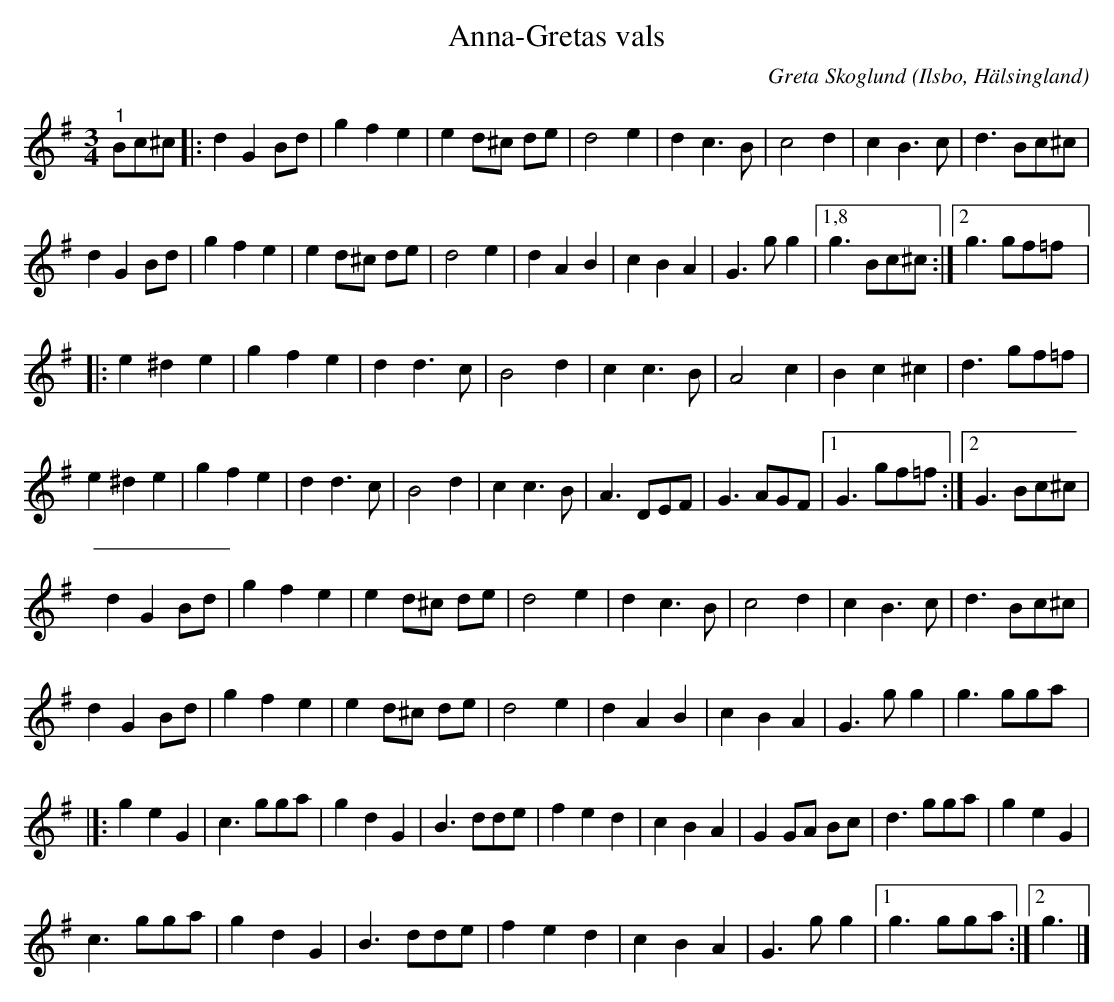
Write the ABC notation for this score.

X:1
T:Anna-Gretas vals
C:Greta Skoglund
O:Ilsbo, Hälsingland
L:1/8
M:3/4
K:G
V:1
"^1" Bc^c |: d2 G2 Bd | g2 f2 e2 | e2 d^c de | d4 e2 | d2 c3 B | c4 d2 | c2 B3 c | d3 Bc^c |
d2 G2 Bd | g2 f2 e2 | e2 d^c de | d4 e2 | d2 A2 B2 | c2 B2 A2 | G3 g g2 |1,8 g3 Bc^c :|2 g3 gf=f |:
e2 ^d2 e2 | g2 f2 e2 | d2 d3 c | B4 d2 | c2 c3 B | A4 c2 | B2 c2 ^c2 | d3 gf=f |
e2 ^d2 e2 | g2 f2 e2 | d2 d3 c | B4 d2 | c2 c3 B | A3 DEF | G3 AGF |1 G3 gf=f :|2 G3 Bc^c |
d2 G2 Bd | g2 f2 e2 | e2 d^c de | d4 e2 | d2 c3 B | c4 d2 | c2 B3 c | d3 Bc^c |
d2 G2 Bd | g2 f2 e2 | e2 d^c de | d4 e2 | d2 A2 B2 | c2 B2 A2 | G3 g g2 | g3 gga |]:
g2 e2 G2 | c3 gga | g2 d2 G2 | B3 dde | f2 e2 d2 | c2 B2 A2 | G2 GA Bc | d3 gga | g2 e2 G2 |
c3 gga | g2 d2 G2 | B3 dde | f2 e2 d2 | c2 B2 A2 | G3 g g2 |1 g3 gga :|2 g3 |]
